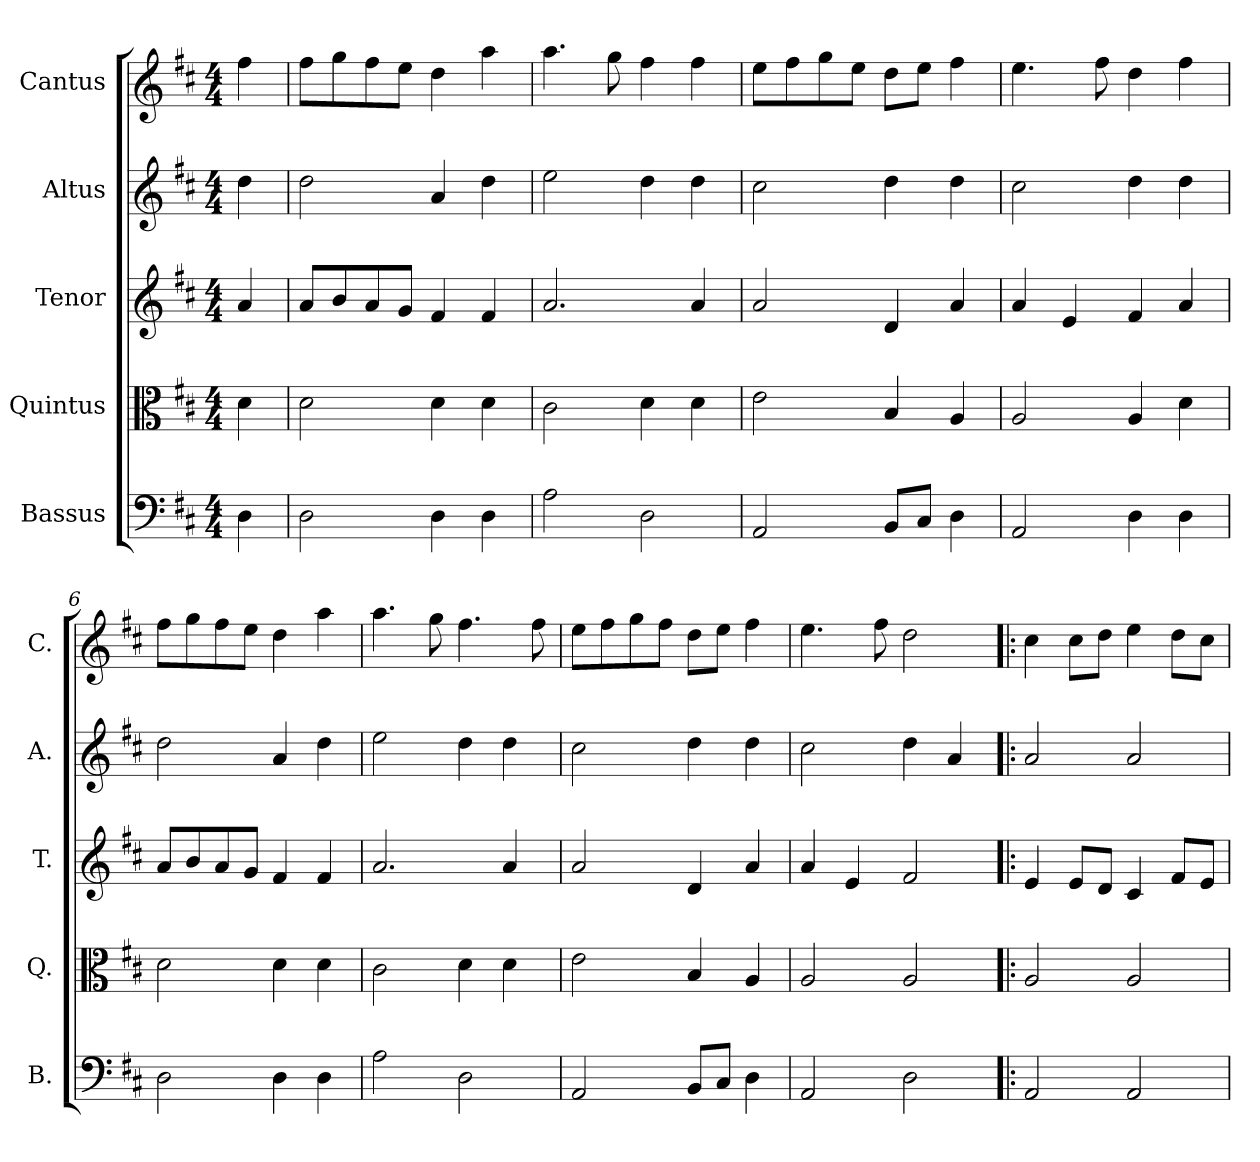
**kern	**kern	**kern	**kern	**kern
*part5	*part4	*part3	*part2	*part1
*staff5	*staff4	*staff3	*staff2	*staff1
*I"Bassus	*I"Quintus	*I"Tenor	*I"Altus	*I"Cantus
*I'B.	*I'Q.	*I'T.	*I'A.	*I'C.
*clefF4	*clefC3	*clefG2	*clefG2	*clefG2
*k[f#c#]	*k[f#c#]	*k[f#c#]	*k[f#c#]	*k[f#c#]
*D:	*D:	*D:	*D:	*D:
*M4/4	*M4/4	*M4/4	*M4/4	*M4/4
=1	=1	=1	=1	=1
4D\	4d\	4a/	4dd\	4ff#\
=2	=2	=2	=2	=2
2D\	2d\	8a/L	2dd\	8ff#\L
.	.	8b/	.	8gg\
.	.	8a/	.	8ff#\
.	.	8g/J	.	8ee\J
4D\	4d\	4f#/	4a/	4dd\
4D\	4d\	4f#/	4dd\	4aa\
=3	=3	=3	=3	=3
2A\	2c#\	2.a/	2ee\	4.aa\
.	.	.	.	8gg\
2D\	4d\	.	4dd\	4ff#\
.	4d\	4a/	4dd\	4ff#\
=4	=4	=4	=4	=4
2AA/	2e\	2a/	2cc#\	8ee\L
.	.	.	.	8ff#\
.	.	.	.	8gg\
.	.	.	.	8ee\J
8BB/L	4B/	4d/	4dd\	8dd\L
8C#/J	.	.	.	8ee\J
4D\	4A/	4a/	4dd\	4ff#\
=5	=5	=5	=5	=5
2AA/	2A/	4a/	2cc#\	4.ee\
.	.	4e/	.	.
.	.	.	.	8ff#\
4D\	4A/	4f#/	4dd\	4dd\
4D\	4d\	4a/	4dd\	4ff#\
!!LO:LB:g=z
=6	=6	=6	=6	=6
2D\	2d\	8a/L	2dd\	8ff#\L
.	.	8b/	.	8gg\
.	.	8a/	.	8ff#\
.	.	8g/J	.	8ee\J
4D\	4d\	4f#/	4a/	4dd\
4D\	4d\	4f#/	4dd\	4aa\
=7	=7	=7	=7	=7
2A\	2c#\	2.a/	2ee\	4.aa\
.	.	.	.	8gg\
2D\	4d\	.	4dd\	4.ff#\
.	4d\	4a/	4dd\	.
.	.	.	.	8ff#\
=8	=8	=8	=8	=8
2AA/	2e\	2a/	2cc#\	8ee\L
.	.	.	.	8ff#\
.	.	.	.	8gg\
.	.	.	.	8ff#\J
8BB/L	4B/	4d/	4dd\	8dd\L
8C#/J	.	.	.	8ee\J
4D\	4A/	4a/	4dd\	4ff#\
=9	=9	=9	=9	=9
2AA/	2A/	4a/	2cc#\	4.ee\
.	.	4e/	.	.
.	.	.	.	8ff#\
2D\	2A/	2f#/	4dd\	2dd\
.	.	.	4a/	.
=10!|:	=10!|:	=10!|:	=10!|:	=10!|:
2AA/	2A/	4e/	2a/	4cc#\
.	.	8e/L	.	8cc#\L
.	.	8d/J	.	8dd\J
2AA/	2A/	4c#/	2a/	4ee\
.	.	8f#/L	.	8dd\L
.	.	8e/J	.	8cc#\J
=	=	=	=	=
*-	*-	*-	*-	*-
